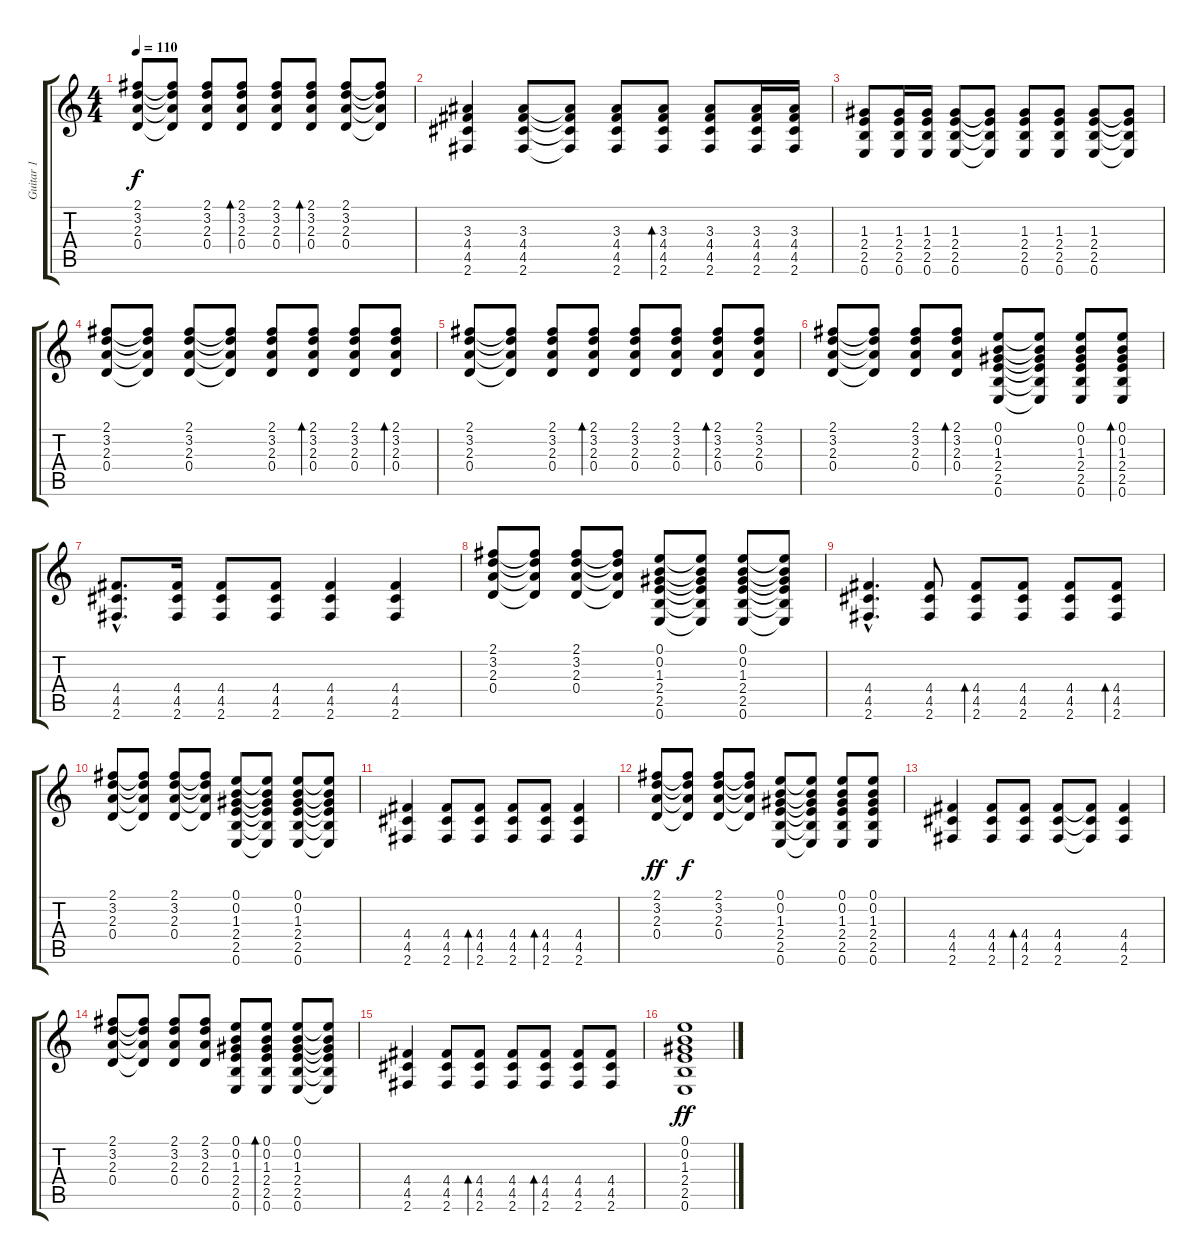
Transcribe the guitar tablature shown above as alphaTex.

\track ("Guitar 1" "Guitar 1") {instrument electricguitarclean}
\staff {score tabs}
\tuning (E4 B3 G3 D3 A2 E2) {hide}
\ts (4 4)
\tempo 110
\clef g2
\ks c
(2.1 3.2 2.3 0.4).8{dy f} (2.1{t} 3.2{t} 2.3{t} 0.4{t}).8 (2.1 3.2 2.3 0.4).8 (2.1 3.2 2.3 0.4).8{bd 240} (2.1 3.2 2.3 0.4).8 (2.1 3.2 2.3 0.4).8{bd 240} (2.1 3.2 2.3 0.4).8 (2.1{t} 3.2{t} 2.3{t} 0.4{t}).8 |
(3.3 4.4 4.5 2.6).4 (3.3 4.4 4.5 2.6).8 (3.3{t} 4.4{t} 4.5{t} 2.6{t}).8 (3.3 4.4 4.5 2.6).8 (3.3 4.4 4.5 2.6).8{bd 240} (3.3 4.4 4.5 2.6).8 (3.3 4.4 4.5 2.6).16 (3.3 4.4 4.5 2.6).16 |
(1.3 2.4 2.5 0.6).8 (1.3 2.4 2.5 0.6).16 (1.3 2.4 2.5 0.6).16 (1.3 2.4 2.5 0.6).8 (1.3{t} 2.4{t} 2.5{t} 0.6{t}).8 (1.3 2.4 2.5 0.6).8 (1.3 2.4 2.5 0.6).8 (1.3 2.4 2.5 0.6).8 (1.3{t} 2.4{t} 2.5{t} 0.6{t}).8 |
(2.1 3.2 2.3 0.4).8 (2.1{t} 3.2{t} 2.3{t} 0.4{t}).8 (2.1 3.2 2.3 0.4).8 (2.1{t} 3.2{t} 2.3{t} 0.4{t}).8 (2.1 3.2 2.3 0.4).8 (2.1 3.2 2.3 0.4).8{bd 240} (2.1 3.2 2.3 0.4).8 (2.1 3.2 2.3 0.4).8{bd 240} |
(2.1 3.2 2.3 0.4).8 (2.1{t} 3.2{t} 2.3{t} 0.4{t}).8 (2.1 3.2 2.3 0.4).8 (2.1 3.2 2.3 0.4).8{bd 240} (2.1 3.2 2.3 0.4).8 (2.1 3.2 2.3 0.4).8 (2.1 3.2 2.3 0.4).8{bd 240} (2.1 3.2 2.3 0.4).8 |
(2.1 3.2 2.3 0.4).8 (2.1{t} 3.2{t} 2.3{t} 0.4{t}).8 (2.1 3.2 2.3 0.4).8 (2.1 3.2 2.3 0.4).8{bd 240} (0.1 0.2 1.3 2.4 2.5 0.6).8 (0.1{t} 0.2{t} 1.3{t} 2.4{t} 2.5{t} 0.6{t}).8 (0.1 0.2 1.3 2.4 2.5 0.6).8 (0.1 0.2 1.3 2.4 2.5 0.6).8{bd 240} |
(4.4{hac} 4.5{hac} 2.6{hac}).8{d} (4.4 4.5 2.6).16 (4.4 4.5 2.6).8 (4.4 4.5 2.6).8 (4.4 4.5 2.6).4 (4.4 4.5 2.6).4 |
(2.1 3.2 2.3 0.4).8 (2.1{t} 3.2{t} 2.3{t} 0.4{t}).8 (2.1 3.2 2.3 0.4).8 (2.1{t} 3.2{t} 2.3{t} 0.4{t}).8 (0.1 0.2 1.3 2.4 2.5 0.6).8 (0.1{t} 0.2{t} 1.3{t} 2.4{t} 2.5{t} 0.6{t}).8 (0.1 0.2 1.3 2.4 2.5 0.6).8 (0.1{t} 0.2{t} 1.3{t} 2.4{t} 2.5{t} 0.6{t}).8 |
(4.4{hac} 4.5{hac} 2.6{hac}).4{d} (4.4 4.5 2.6).8 (4.4 4.5 2.6).8{bd 240} (4.4 4.5 2.6).8 (4.4 4.5 2.6).8 (4.4 4.5 2.6).8{bd 240} |
(2.1 3.2 2.3 0.4).8 (2.1{t} 3.2{t} 2.3{t} 0.4{t}).8 (2.1 3.2 2.3 0.4).8 (2.1{t} 3.2{t} 2.3{t} 0.4{t}).8 (0.1 0.2 1.3 2.4 2.5 0.6).8 (0.1{t} 0.2{t} 1.3{t} 2.4{t} 2.5{t} 0.6{t}).8 (0.1 0.2 1.3 2.4 2.5 0.6).8 (0.1{t} 0.2{t} 1.3{t} 2.4{t} 2.5{t} 0.6{t}).8 |
(4.4 4.5 2.6).4 (4.4 4.5 2.6).8 (4.4 4.5 2.6).8{bd 240} (4.4 4.5 2.6).8 (4.4 4.5 2.6).8{bd 240} (4.4 4.5 2.6).4 |
(2.1 3.2 2.3 0.4).8{dy ff} (2.1{t} 3.2{t} 2.3{t} 0.4{t}).8{dy f} (2.1 3.2 2.3 0.4).8 (2.1{t} 3.2{t} 2.3{t} 0.4{t}).8 (0.1 0.2 1.3 2.4 2.5 0.6).8 (0.1{t} 0.2{t} 1.3{t} 2.4{t} 2.5{t} 0.6{t}).8 (0.1 0.2 1.3 2.4 2.5 0.6).8 (0.1 0.2 1.3 2.4 2.5 0.6).8 |
(4.4 4.5 2.6).4 (4.4 4.5 2.6).8 (4.4 4.5 2.6).8{bd 240} (4.4 4.5 2.6).8 (4.4{t} 4.5{t} 2.6{t}).8 (4.4 4.5 2.6).4 |
(2.1 3.2 2.3 0.4).8 (2.1{t} 3.2{t} 2.3{t} 0.4{t}).8 (2.1 3.2 2.3 0.4).8 (2.1 3.2 2.3 0.4).8 (0.1 0.2 1.3 2.4 2.5 0.6).8 (0.1 0.2 1.3 2.4 2.5 0.6).8{bd 240} (0.1 0.2 1.3 2.4 2.5 0.6).8 (0.1{t} 0.2{t} 1.3{t} 2.4{t} 2.5{t} 0.6{t}).8 |
(4.4 4.5 2.6).4 (4.4 4.5 2.6).8 (4.4 4.5 2.6).8{bd 240} (4.4 4.5 2.6).8 (4.4 4.5 2.6).8{bd 240} (4.4 4.5 2.6).8 (4.4 4.5 2.6).8 |
(0.1 0.2 1.3 2.4 2.5 0.6).1{dy ff}
